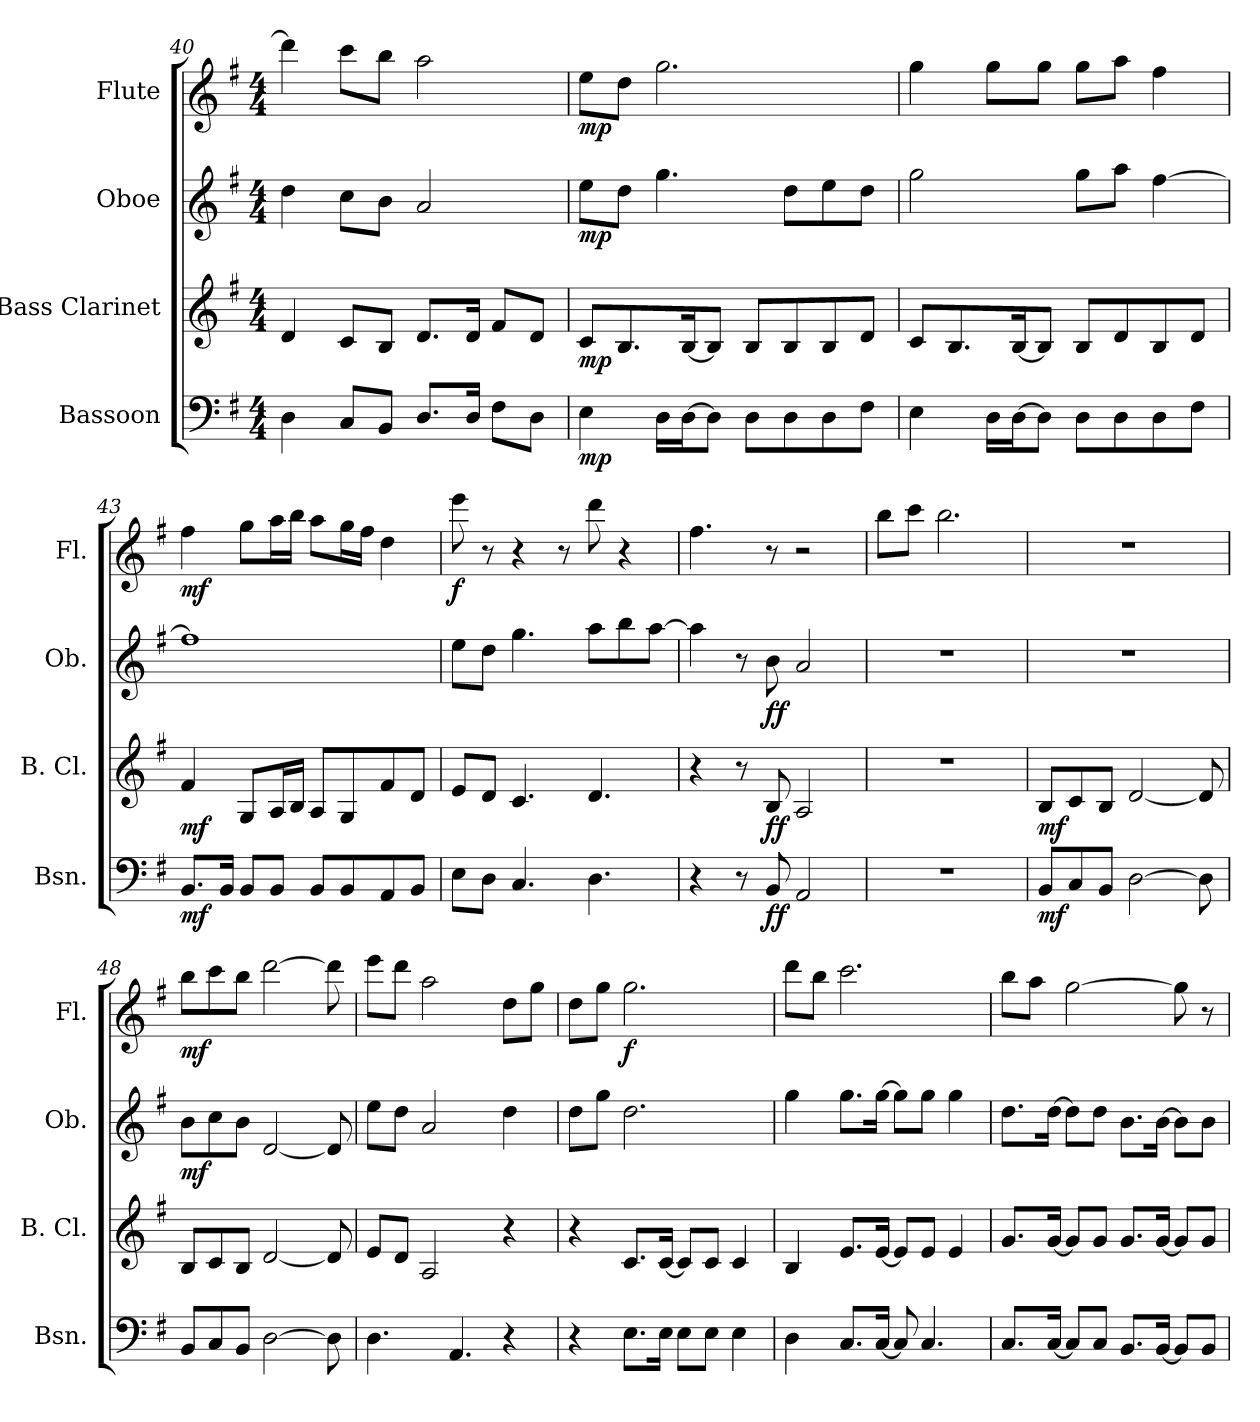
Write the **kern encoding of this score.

**kern	**dynam	**kern	**dynam	**kern	**dynam	**kern	**dynam
*part4	*part4	*part3	*part3	*part2	*part2	*part1	*part1
*staff4	*staff4	*staff3	*staff3	*staff2	*staff2	*staff1	*staff1
*I"Bassoon	*	*I"Bass Clarinet	*	*I"Oboe	*	*I"Flute	*
*I'Bsn.	*	*I'B. Cl.	*	*I'Ob.	*	*I'Fl.	*
*clefF4	*	*clefG2	*	*clefG2	*	*clefG2	*
*	*	*ITrd8c14	*	*	*	*	*
*k[f#]	*	*k[f#]	*	*k[f#]	*	*k[f#]	*
*M4/4	*	*M4/4	*	*M4/4	*	*M4/4	*
=40	=40	=40	=40	=40	=40	=40	=40
4D\	.	4D/	.	4dd\	.	4ddd\]	.
8C/L	.	8C/L	.	8cc\L	.	8ccc\L	.
8BB/J	.	8BB/J	.	8b\J	.	8bb\J	.
8.D/L	.	8.D/L	.	2a/	.	2aa\	.
16D/Jk	.	16D/Jk	.	.	.	.	.
8F#\L	.	8F#/L	.	.	.	.	.
8D\J	.	8D/J	.	.	.	.	.
=41	=41	=41	=41	=41	=41	=41	=41
!	!LO:DY:b	!	!LO:DY:b	!	!LO:DY:b	!	!LO:DY:b
4E\	mp	8C/L	mp	8ee\L	mp	8ee\L	mp
.	.	8.BB/	.	8dd\J	.	8dd\J	.
16D\LL	.	.	.	4.gg\	.	2.gg\	.
[16D\J	.	[16BB/K	.	.	.	.	.
8D\J]	.	8BB/J]	.	.	.	.	.
8D\L	.	8BB/L	.	.	.	.	.
8D\	.	8BB/	.	8dd\L	.	.	.
8D\	.	8BB/	.	8ee\	.	.	.
8F#\J	.	8D/J	.	8dd\J	.	.	.
=42	=42	=42	=42	=42	=42	=42	=42
4E\	.	8C/L	.	2gg\	.	4gg\	.
.	.	8.BB/	.	.	.	.	.
16D\LL	.	.	.	.	.	8gg\L	.
[16D\J	.	[16BB/K	.	.	.	.	.
8D\J]	.	8BB/J]	.	.	.	8gg\J	.
8D\L	.	8BB/L	.	8gg\L	.	8gg\L	.
8D\	.	8D/	.	8aa\J	.	8aa\J	.
8D\	.	8BB/	.	[4ff#\	.	4ff#\	.
8F#\J	.	8D/J	.	.	.	.	.
!!LO:LB:g=z
=43	=43	=43	=43	=43	=43	=43	=43
!	!LO:DY:b	!	!LO:DY:b	!	!	!	!LO:DY:b
8.BB/L	mf	4F#/	mf	1ff#]	.	4ff#\	mf
16BB/Jk	.	.	.	.	.	.	.
8BB/L	.	8GG/L	.	.	.	8gg\L	.
8BB/J	.	16AA/L	.	.	.	16aa\L	.
.	.	16BB/JJ	.	.	.	16bb\JJ	.
8BB/L	.	8AA/L	.	.	.	8aa\L	.
8BB/	.	8GG/	.	.	.	16gg\L	.
.	.	.	.	.	.	16ff#\JJ	.
8AA/	.	8F#/	.	.	.	4dd\	.
8BB/J	.	8D/J	.	.	.	.	.
=44	=44	=44	=44	=44	=44	=44	=44
!	!	!	!	!	!	!	!LO:DY:b
8E\L	.	8E/L	.	8ee\L	.	8eee\	f
8D\J	.	8D/J	.	8dd\J	.	8r	.
4.C/	.	4.C/	.	4.gg\	.	4r	.
.	.	.	.	.	.	8r	.
4.D\	.	4.D/	.	8aa\L	.	8ddd\	.
.	.	.	.	8bb\	.	4r	.
.	.	.	.	[8aa\J	.	.	.
=45	=45	=45	=45	=45	=45	=45	=45
4r	.	4r	.	4aa\]	.	4.ff#\	.
8r	.	8r	.	8r	.	.	.
!	!LO:DY:b	!	!LO:DY:b	!	!LO:DY:b	!	!
8BB/	ff	8BB/	ff	8b\	ff	8r	.
2AA/	.	2AA/	.	2a/	.	2r	.
=46	=46	=46	=46	=46	=46	=46	=46
*	*	*	*	*	*	*MM120	*
1r	.	1r	.	1r	.	8bb\L	.
.	.	.	.	.	.	8ccc\J	.
.	.	.	.	.	.	2.bb\	.
=47	=47	=47	=47	=47	=47	=47	=47
!	!LO:DY:b	!	!LO:DY:b	!	!	!	!
8BB/L	mf	8BB/L	mf	1r	.	1r	.
8C/	.	8C/	.	.	.	.	.
8BB/J	.	8BB/J	.	.	.	.	.
[2D\	.	[2D/	.	.	.	.	.
8D\]	.	8D/]	.	.	.	.	.
!!LO:LB:g=z
=48	=48	=48	=48	=48	=48	=48	=48
!	!	!	!	!	!LO:DY:b	!	!LO:DY:b
8BB/L	.	8BB/L	.	8b\L	mf	8bb\L	mf
8C/	.	8C/	.	8cc\	.	8ccc\	.
8BB/J	.	8BB/J	.	8b\J	.	8bb\J	.
[2D\	.	[2D/	.	[2d/	.	[2ddd\	.
8D\]	.	8D/]	.	8d/]	.	8ddd\]	.
=49	=49	=49	=49	=49	=49	=49	=49
4.D\	.	8E/L	.	8ee\L	.	8eee\L	.
.	.	8D/J	.	8dd\J	.	8ddd\J	.
.	.	2AA/	.	2a/	.	2aa\	.
4.AA/	.	.	.	.	.	.	.
4r	.	4r	.	4dd\	.	8dd\L	.
.	.	.	.	.	.	8gg\J	.
=50	=50	=50	=50	=50	=50	=50	=50
4r	.	4r	.	8dd\L	.	8dd\L	.
.	.	.	.	8gg\J	.	8gg\J	.
!	!	!	!	!	!	!	!LO:DY:b
8.E\L	.	8.C/L	.	2.dd\	.	2.gg\	f
16E\Jk	.	[16C/Jk	.	.	.	.	.
8E\L	.	8C/L]	.	.	.	.	.
8E\J	.	8C/J	.	.	.	.	.
4E\	.	4C/	.	.	.	.	.
=51	=51	=51	=51	=51	=51	=51	=51
4D\	.	4BB/	.	4gg\	.	8ddd\L	.
.	.	.	.	.	.	8bb\J	.
8.C/L	.	8.E/L	.	8.gg\L	.	2.ccc\	.
[16C/Jk	.	[16E/Jk	.	[16gg\Jk	.	.	.
8C/]	.	8E/L]	.	8gg\L]	.	.	.
4.C/	.	8E/J	.	8gg\J	.	.	.
.	.	4E/	.	4gg\	.	.	.
=52	=52	=52	=52	=52	=52	=52	=52
8.C/L	.	8.G/L	.	8.dd\L	.	8bb\L	.
.	.	.	.	.	.	8aa\J	.
[16C/Jk	.	[16G/Jk	.	[16dd\Jk	.	.	.
8C/L]	.	8G/L]	.	8dd\L]	.	[2gg\	.
8C/J	.	8G/J	.	8dd\J	.	.	.
8.BB/L	.	8.G/L	.	8.b\L	.	.	.
[16BB/Jk	.	[16G/Jk	.	[16b\Jk	.	.	.
8BB/L]	.	8G/L]	.	8b\L]	.	8gg\]	.
8BB/J	.	8G/J	.	8b\J	.	8r	.
=	=	=	=	=	=	=	=
*-	*-	*-	*-	*-	*-	*-	*-
